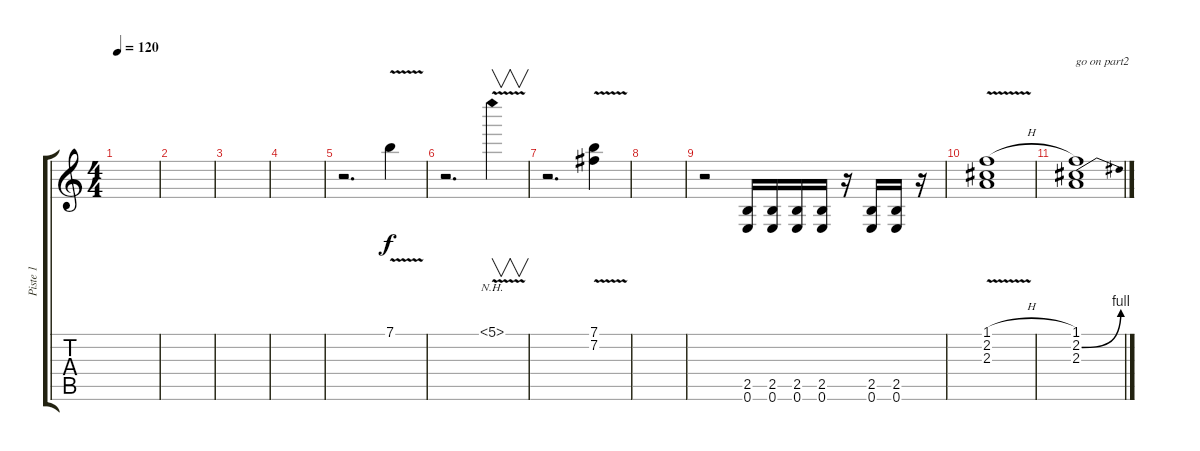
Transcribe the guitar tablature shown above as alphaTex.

\track ("Piste 1" "Piste 1") {instrument distortionguitar}
\staff {score tabs}
\tuning (E4 B3 G3 D3 A2 E2) {hide}
\ts (4 4)
\tempo 120
\clef g2
\ks c
|
|
|
|
r.2{d} 7.1{v}.4 |
r.2{d} 5.1{nh v}.4{v} |
r.2{d} (7.1{v} 7.2{v}).4 |
|
r.2 (2.5 0.6).16 (2.5 0.6).16 (2.5 0.6).16 (2.5 0.6).16 r.16 (2.5 0.6).16 (2.5 0.6).16 r.16 |
(1.1{v h} 2.2{v} 2.3{v}).1 |
(1.1 2.2{be (bend 0 0 60 4)} 2.3).1{txt "go on part2"}
